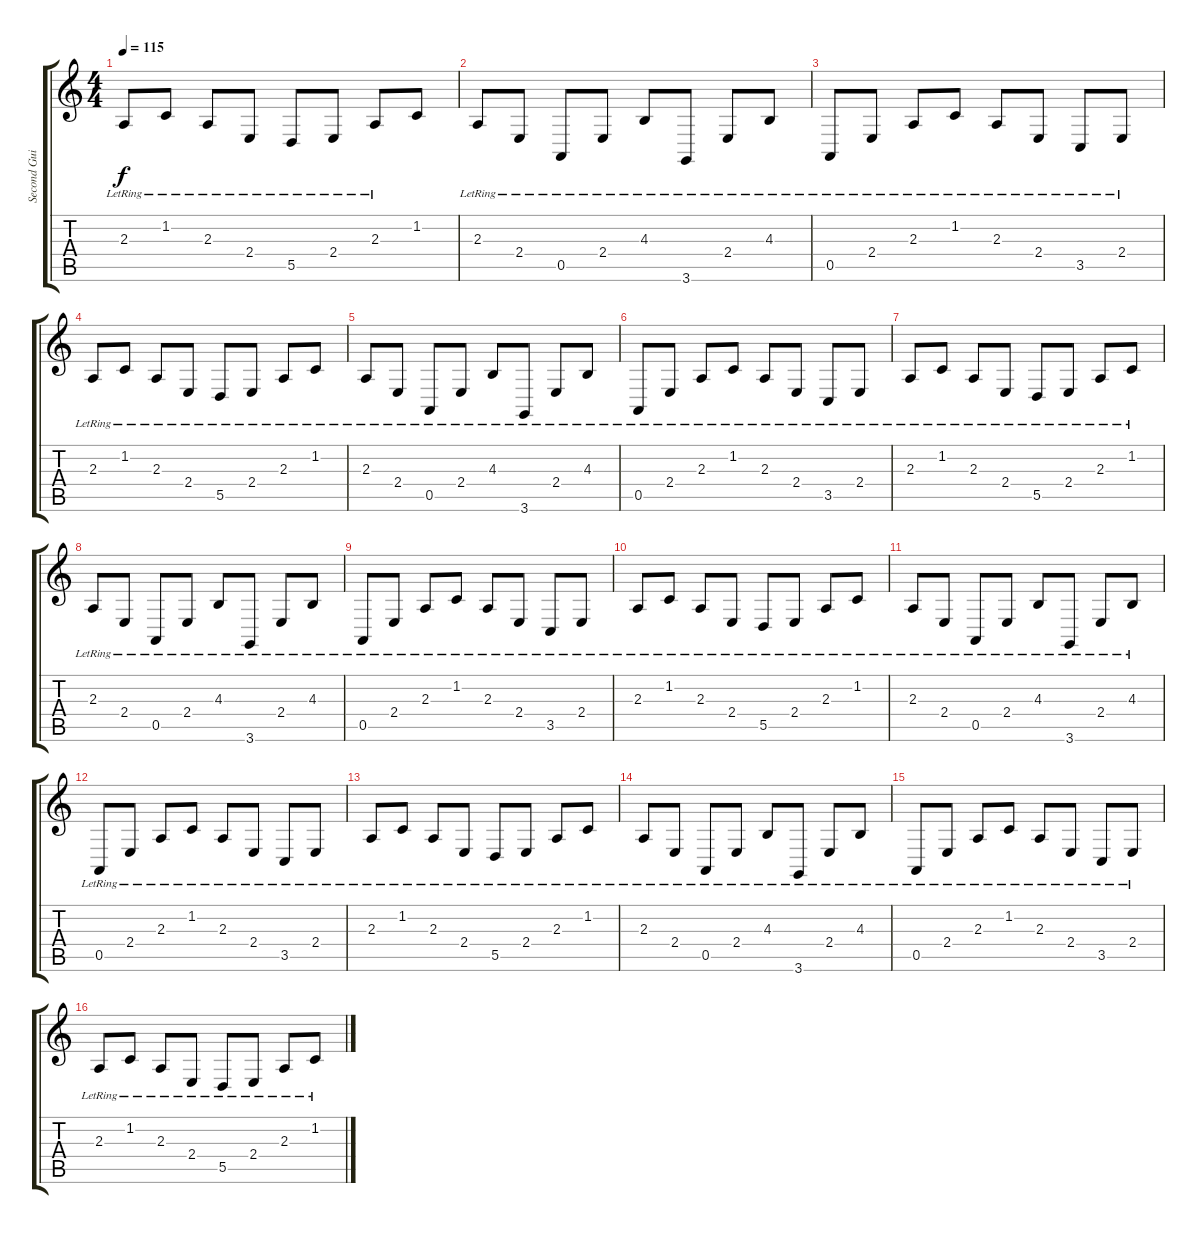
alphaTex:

\track ("Second Guitar" "Second Gui") {instrument acousticgrandpiano}
\staff {score tabs}
\tuning (E4 B3 G3 D3 A2 E2) {hide}
\ts (4 4)
\tempo 115
\clef g2
\ks c
2.3{lr}.8{dy f} 1.2{lr}.8 2.3{lr}.8 2.4{lr}.8 5.5{lr}.8 2.4{lr}.8 2.3{lr}.8 1.2.8 |
2.3{lr}.8 2.4{lr}.8 0.5{lr}.8 2.4{lr}.8 4.3{lr}.8 3.6{lr}.8 2.4{lr}.8 4.3{lr}.8 |
0.5{lr}.8 2.4{lr}.8 2.3{lr}.8 1.2{lr}.8 2.3{lr}.8 2.4{lr}.8 3.5{lr}.8 2.4{lr}.8 |
2.3{lr}.8 1.2{lr}.8 2.3{lr}.8 2.4{lr}.8 5.5{lr}.8 2.4{lr}.8 2.3{lr}.8 1.2{lr}.8 |
2.3{lr}.8 2.4{lr}.8 0.5{lr}.8 2.4{lr}.8 4.3{lr}.8 3.6{lr}.8 2.4{lr}.8 4.3{lr}.8 |
0.5{lr}.8 2.4{lr}.8 2.3{lr}.8 1.2{lr}.8 2.3{lr}.8 2.4{lr}.8 3.5{lr}.8 2.4{lr}.8 |
2.3{lr}.8 1.2{lr}.8 2.3{lr}.8 2.4{lr}.8 5.5{lr}.8 2.4{lr}.8 2.3{lr}.8 1.2{lr}.8 |
2.3{lr}.8 2.4{lr}.8 0.5{lr}.8 2.4{lr}.8 4.3{lr}.8 3.6{lr}.8 2.4{lr}.8 4.3{lr}.8 |
0.5{lr}.8 2.4{lr}.8 2.3{lr}.8 1.2{lr}.8 2.3{lr}.8 2.4{lr}.8 3.5{lr}.8 2.4{lr}.8 |
2.3{lr}.8 1.2{lr}.8 2.3{lr}.8 2.4{lr}.8 5.5{lr}.8 2.4{lr}.8 2.3{lr}.8 1.2{lr}.8 |
2.3{lr}.8 2.4{lr}.8 0.5{lr}.8 2.4{lr}.8 4.3{lr}.8 3.6{lr}.8 2.4{lr}.8 4.3{lr}.8 |
0.5{lr}.8 2.4{lr}.8 2.3{lr}.8 1.2{lr}.8 2.3{lr}.8 2.4{lr}.8 3.5{lr}.8 2.4{lr}.8 |
2.3{lr}.8 1.2{lr}.8 2.3{lr}.8 2.4{lr}.8 5.5{lr}.8 2.4{lr}.8 2.3{lr}.8 1.2{lr}.8 |
2.3{lr}.8 2.4{lr}.8 0.5{lr}.8 2.4{lr}.8 4.3{lr}.8 3.6{lr}.8 2.4{lr}.8 4.3{lr}.8 |
0.5{lr}.8 2.4{lr}.8 2.3{lr}.8 1.2{lr}.8 2.3{lr}.8 2.4{lr}.8 3.5{lr}.8 2.4{lr}.8 |
2.3{lr}.8 1.2{lr}.8 2.3{lr}.8 2.4{lr}.8 5.5{lr}.8 2.4{lr}.8 2.3{lr}.8 1.2{lr}.8
